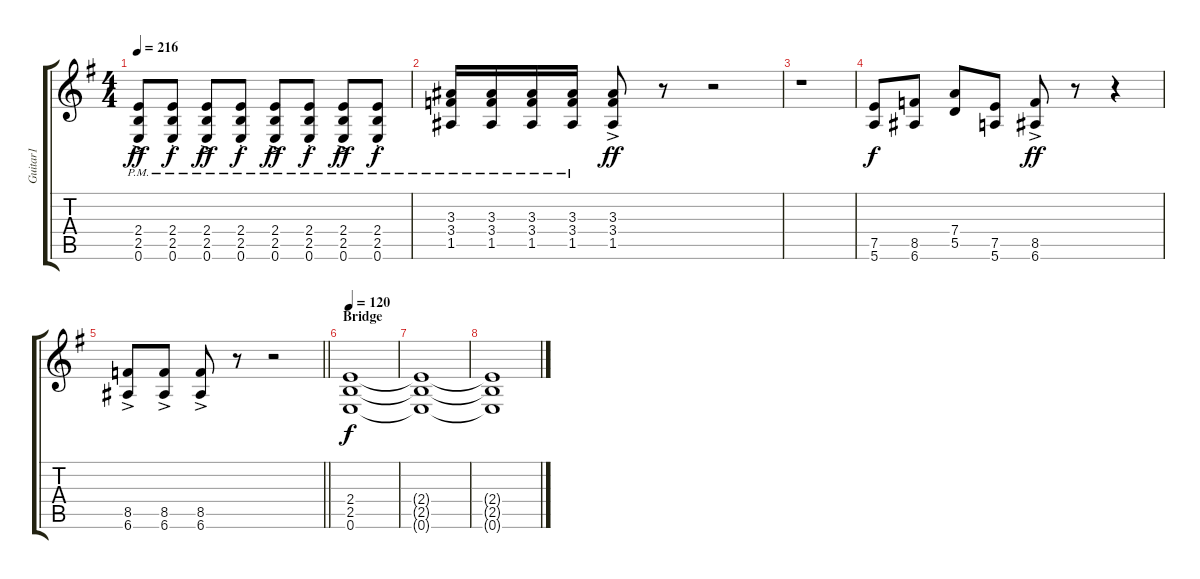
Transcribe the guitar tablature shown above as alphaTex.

\track ("Guitar1" "Guitar1") {instrument distortionguitar}
\staff {score tabs}
\tuning (E4 B3 G3 D3 A2 E2) {hide}
\ts (4 4)
\tempo 216
\clef g2
\ks eminor
(2.4{ac pm} 2.5{ac pm} 0.6{ac pm}).8{dy ff} (2.4{pm st} 2.5{pm st} 0.6{pm st}).8{dy f} (2.4{ac pm} 2.5{ac pm} 0.6{ac pm}).8{dy ff} (2.4{pm st} 2.5{pm st} 0.6{pm st}).8{dy f} (2.4{ac pm} 2.5{ac pm} 0.6{ac pm}).8{dy ff} (2.4{pm st} 2.5{pm st} 0.6{pm st}).8{dy f} (2.4{ac pm} 2.5{ac pm} 0.6{ac pm}).8{dy ff} (2.4{pm st} 2.5{pm st} 0.6{pm st}).8{dy f} |
(3.3{pm} 3.4{pm} 1.5{pm}).16 (3.3{pm} 3.4{pm} 1.5{pm}).16 (3.3{pm} 3.4{pm} 1.5{pm}).16 (3.3{pm} 3.4{pm} 1.5{pm}).16 (3.3{ac} 3.4{ac} 1.5{ac}).8{dy ff} r.8 r.2 |
r.1 |
(7.5 5.6).8{dy f} (8.5 6.6).8 (7.4 5.5).8 (7.5 5.6).8 (8.5{ac} 6.6{ac}).8{dy ff} r.8 r.4 |
\barLineRight lightlight
(8.5{ac} 6.6{ac}).8 (8.5{ac} 6.6{ac}).8 (8.5{ac} 6.6{ac}).8 r.8 r.2 |
\section ("" "Bridge")
\tempo 120
(2.4 2.5 0.6).1{dy f} |
(2.4{t} 2.5{t} 0.6{t}).1 |
(2.4{t} 2.5{t} 0.6{t}).1
